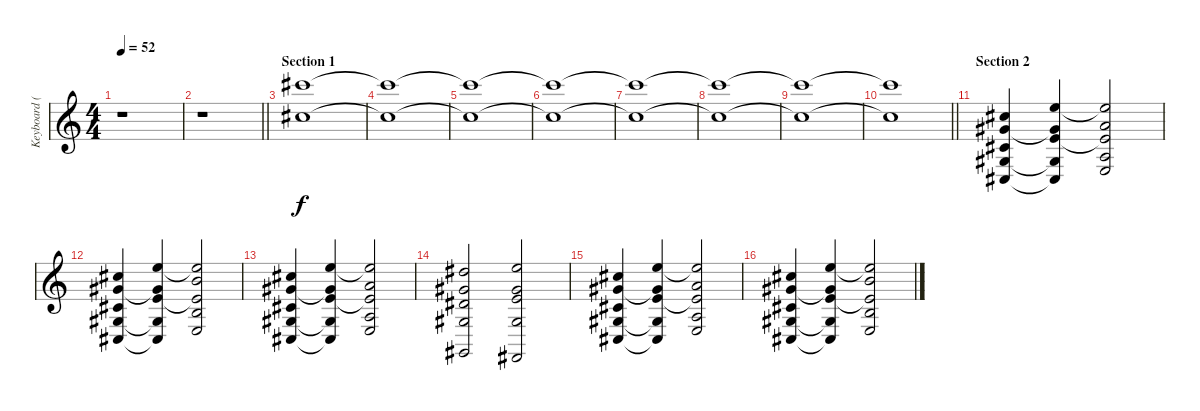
\track ("Keyboard (Strings)" "Keyboard (") {instrument stringensemble1}
\staff {score}
\tuning (E4 B3 G3 D3 A2 E2) {hide}
\ts (4 4)
\tempo 52
\clef g2
\ks c
r.1{dy f} |
\barLineRight lightlight
r.1 |
\section ("" "Section 1")
(21.1 18.3).1 |
(21.1{t} 18.3{t}).1 |
(21.1{t} 18.3{t}).1 |
(21.1{t} 18.3{t}).1 |
(21.1{t} 18.3{t}).1 |
(21.1{t} 18.3{t}).1 |
(21.1{t} 18.3{t}).1 |
\barLineRight lightlight
(21.1{t} 18.3{t}).1 |
\section ("" "Section 2")
(9.1 9.2 6.3 6.4 4.5).4 (12.1 9.2{t} 9.3 6.4{t} 4.5{t}).4 (12.1{t} 10.2 9.3{t} 7.4 7.5).2 |
(9.1 9.2 6.3 6.4 4.5).4 (12.1 9.2{t} 9.3 6.4{t} 4.5{t}).4 (12.1{t} 12.2 9.3{t} 9.4 7.5).2 |
(9.1 9.2 6.3 6.4 4.5).4 (12.1 9.2{t} 9.3 6.4{t} 4.5{t}).4 (12.1{t} 10.2 9.3{t} 7.4 7.5).2 |
(11.1 9.2 8.3 6.4 4.6).2 (12.1 9.2 9.3 6.4 2.6).2 |
(9.1 9.2 6.3 6.4 4.5).4 (12.1 9.2{t} 9.3 6.4{t} 4.5{t}).4 (12.1{t} 10.2 9.3{t} 7.4 7.5).2 |
(9.1 9.2 6.3 6.4 4.5).4 (12.1 9.2{t} 9.3 6.4{t} 4.5{t}).4 (12.1{t} 12.2 9.3{t} 9.4 7.5).2
